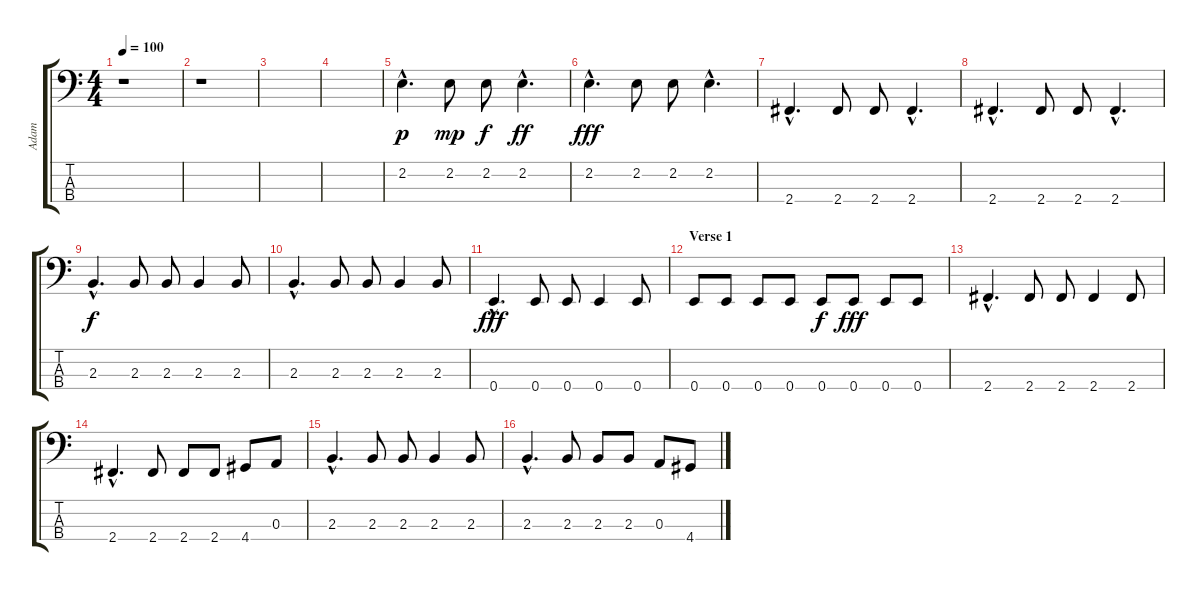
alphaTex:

\track ("Adam" "Adam") {instrument electricbassfinger}
\staff {score tabs}
\tuning (G2 D2 A1 E1) {hide}
\ts (4 4)
\tempo 100
\clef f4
\ks c
r.1{dy p instrument electricbassfinger} |
r.1 |
|
|
2.2{hac}.4{d volume 10} 2.2.8{dy mp} 2.2.8{dy f} 2.2{hac}.4{d dy ff} |
2.2{hac}.4{d dy fff} 2.2.8 2.2.8 2.2{hac}.4{d} |
2.4{hac}.4{d} 2.4.8 2.4.8 2.4{hac}.4{d} |
2.4{hac}.4{d} 2.4.8 2.4.8 2.4{hac}.4{d} |
2.3{hac}.4{d dy f} 2.3.8 2.3.8 2.3.4 2.3.8 |
2.3{hac}.4{d} 2.3.8 2.3.8 2.3.4 2.3.8 |
0.4{hac}.4{d dy fff} 0.4.8 0.4.8 0.4.4 0.4.8 |
\section ("" "Verse 1")
0.4.8 0.4.8 0.4.8 0.4.8 0.4.8{dy f} 0.4.8{dy fff} 0.4.8 0.4.8 |
2.4{hac}.4{d} 2.4.8 2.4.8 2.4.4 2.4.8 |
2.4{hac}.4{d} 2.4.8 2.4.8 2.4.8 4.4.8 0.3.8 |
2.3{hac}.4{d} 2.3.8 2.3.8 2.3.4 2.3.8 |
2.3{hac}.4{d} 2.3.8 2.3.8 2.3.8 0.3.8 4.4.8
